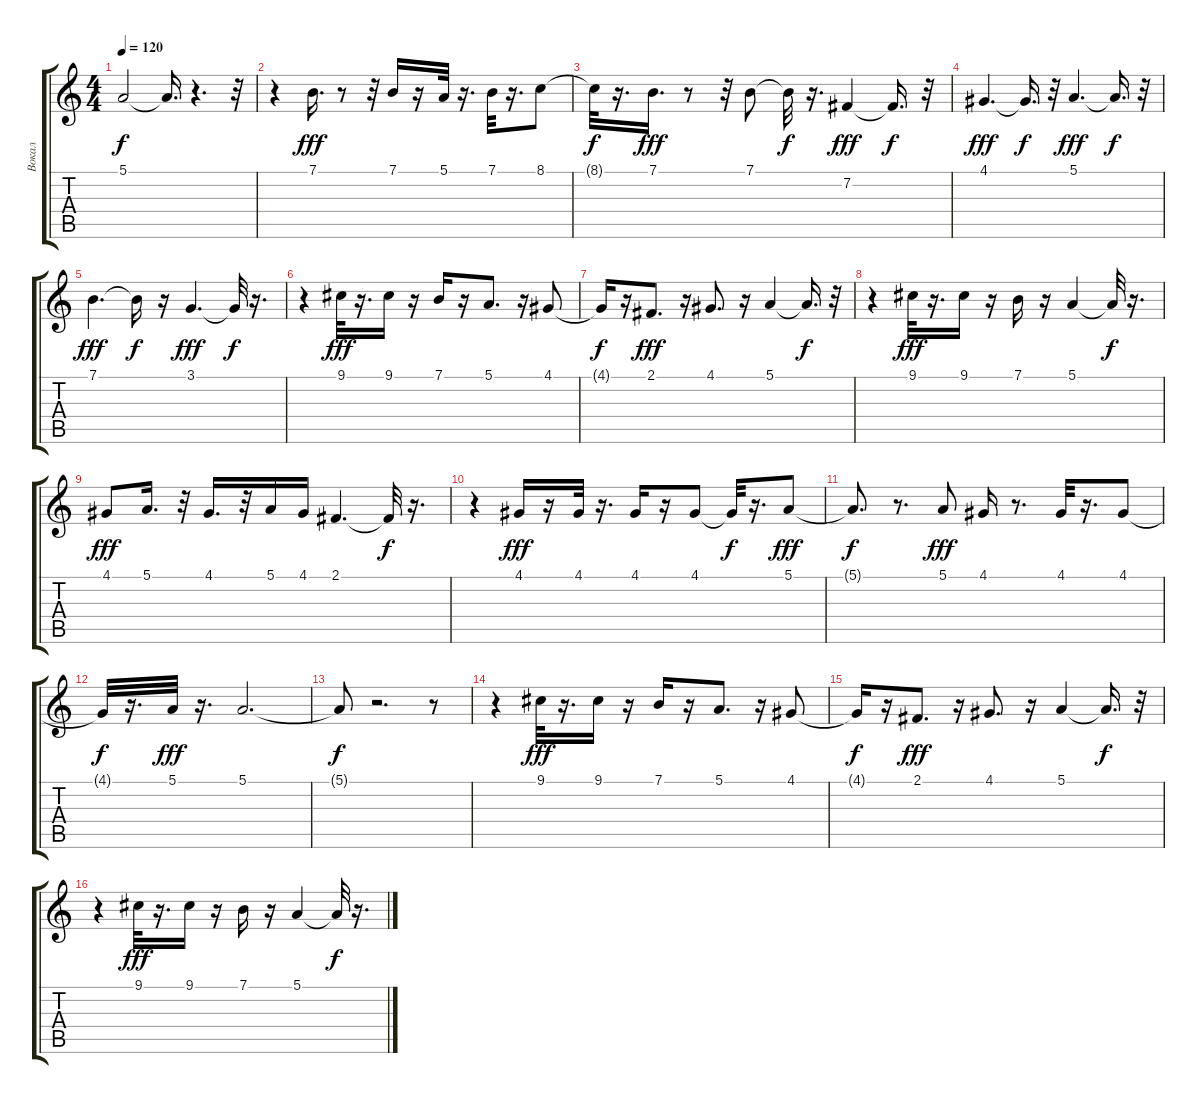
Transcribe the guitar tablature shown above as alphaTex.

\track ("Вокал" "Вокал") {instrument fx5brightness}
\staff {score tabs}
\tuning (E4 B3 G3 D3 A2 E2) {hide}
\ts (4 4)
\tempo 120
\clef g2
\ks c
5.1{t}.2{dy f} 5.1{t}.16{d} r.4{d} r.32 |
r.4 7.1.16{d dy fff} r.8 r.32 7.1.16 r.16 5.1.32 r.16{d} 7.1.32 r.16{d} 8.1.8 |
8.1{t}.32{dy f} r.16{d} 7.1.16{d dy fff} r.8 r.32 7.1.8 7.1{t}.32{dy f} r.16{d} 7.2.4{dy fff} 7.2{t}.16{d dy f} r.32 |
4.1.4{d dy fff} 4.1{t}.16{d dy f} r.32 5.1.4{d dy fff} 5.1{t}.16{d dy f} r.32 |
7.1.4{d dy fff} 7.1{t}.16{dy f} r.16 3.1.4{d dy fff} 3.1{t}.32{dy f} r.16{d} |
r.4 9.1.32{dy fff} r.16{d} 9.1.16 r.16 7.1.16 r.16 5.1.8{d} r.16 4.1.8 |
4.1{t}.16{dy f} r.16 2.1.8{d dy fff} r.16 4.1.8{d} r.16 5.1.4 5.1{t}.16{d dy f} r.32 |
r.4 9.1.32{dy fff} r.16{d} 9.1.16 r.16 7.1.16 r.16 5.1.4 5.1{t}.32{dy f} r.16{d} |
4.1.8{dy fff} 5.1.16{d} r.32 4.1.16{d} r.32 5.1.16 4.1.16 2.1.4{d} 2.1{t}.32{dy f} r.16{d} |
r.4 4.1.16{dy fff} r.16 4.1.32 r.16{d} 4.1.16 r.16 4.1.8 4.1{t}.32{dy f} r.16{d} 5.1.8{dy fff} |
5.1{t}.8{d dy f} r.8{d} 5.1.8{dy fff} 4.1.16 r.8{d} 4.1.32 r.16{d} 4.1.8 |
4.1{t}.32{dy f} r.16{d} 5.1.32{dy fff} r.16{d} 5.1.2{d} |
5.1{t}.8{dy f} r.2{d} r.8 |
r.4 9.1.32{dy fff} r.16{d} 9.1.16 r.16 7.1.16 r.16 5.1.8{d} r.16 4.1.8 |
4.1{t}.16{dy f} r.16 2.1.8{d dy fff} r.16 4.1.8{d} r.16 5.1.4 5.1{t}.16{d dy f} r.32 |
r.4 9.1.32{dy fff} r.16{d} 9.1.16 r.16 7.1.16 r.16 5.1.4 5.1{t}.32{dy f} r.16{d}
